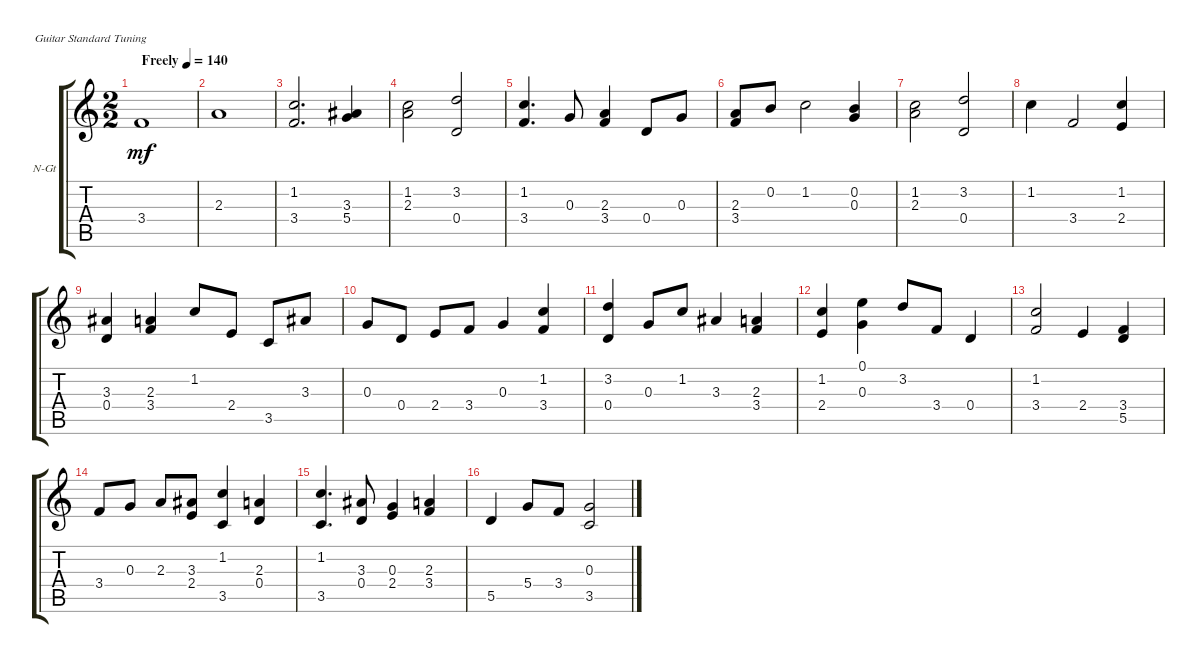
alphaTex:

\defaultSystemsLayout 4
\bracketExtendMode groupsimilarinstruments
\firstSystemTrackNameOrientation horizontal
\otherSystemsTrackNameOrientation horizontal
\track ("Nylon Guitar" "N-Gt") {instrument acousticguitarnylon}
\staff {score tabs}
\tuning (E4 B3 G3 D3 A2 E2)
\ts (2 2)
\tempo (140 "Freely")
\clef g2
\ks c
3.4.1{dy mf instrument acousticguitarnylon} |
2.3.1 |
(3.4 1.2).2{d} (3.3 5.4).4 |
(1.2 2.3).2 (3.2 0.4).2 |
(1.2 3.4).4{d} 0.3.8 (2.3 3.4).4 0.4.8 0.3.8 |
(3.4 2.3).8 0.2.8 1.2.2 (0.2 0.3).4 |
(1.2 2.3).2 (3.2 0.4).2 |
1.2.4 3.4.2 (1.2 2.4).4 |
(3.3 0.4).4 (3.4 2.3).4 1.2.8 2.4.8 3.5.8 3.3.8 |
0.3.8 0.4.8 2.4.8 3.4.8 0.3.4 (1.2 3.4).4 |
(3.2 0.4).4 0.3.8 1.2.8 3.3.4 (2.3 3.4).4 |
(1.2 2.4).4 (0.1 0.3).4 3.2.8 3.4.8 0.4.4 |
(1.2 3.4).2 2.4.4 (3.4 5.5).4 |
3.4.8 0.3.8 2.3.8 (3.3 2.4).8 (3.5 1.2).4 (2.3 0.4).4 |
(1.2 3.5).4{d} (3.3 0.4).8 (2.4 0.3).4 (2.3 3.4).4 |
5.5.4 5.4.8 3.4.8 (3.5 0.3).2
